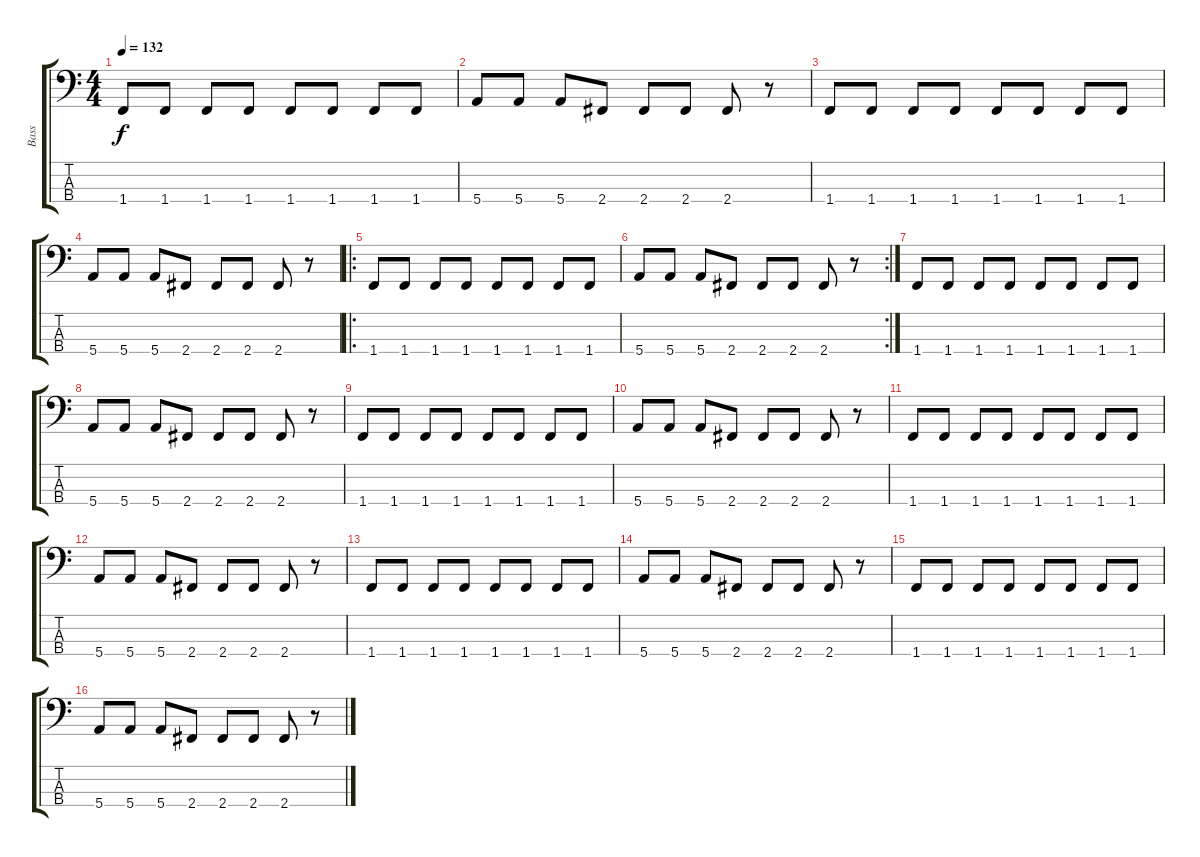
\track ("Bass" "Bass") {instrument electricbasspick}
\staff {score tabs}
\tuning (G2 D2 A1 E1) {hide}
\ts (4 4)
\tempo 132
\clef f4
\ks c
1.4.8{dy f} 1.4.8 1.4.8 1.4.8 1.4.8 1.4.8 1.4.8 1.4.8 |
5.4.8 5.4.8 5.4.8 2.4.8 2.4.8 2.4.8 2.4.8 r.8 |
1.4.8 1.4.8 1.4.8 1.4.8 1.4.8 1.4.8 1.4.8 1.4.8 |
5.4.8 5.4.8 5.4.8 2.4.8 2.4.8 2.4.8 2.4.8 r.8 |
\ro
1.4.8 1.4.8 1.4.8 1.4.8 1.4.8 1.4.8 1.4.8 1.4.8 |
\rc 2
5.4.8 5.4.8 5.4.8 2.4.8 2.4.8 2.4.8 2.4.8 r.8 |
1.4.8 1.4.8 1.4.8 1.4.8 1.4.8 1.4.8 1.4.8 1.4.8 |
5.4.8 5.4.8 5.4.8 2.4.8 2.4.8 2.4.8 2.4.8 r.8 |
1.4.8 1.4.8 1.4.8 1.4.8 1.4.8 1.4.8 1.4.8 1.4.8 |
5.4.8 5.4.8 5.4.8 2.4.8 2.4.8 2.4.8 2.4.8 r.8 |
1.4.8 1.4.8 1.4.8 1.4.8 1.4.8 1.4.8 1.4.8 1.4.8 |
5.4.8 5.4.8 5.4.8 2.4.8 2.4.8 2.4.8 2.4.8 r.8 |
1.4.8 1.4.8 1.4.8 1.4.8 1.4.8 1.4.8 1.4.8 1.4.8 |
5.4.8 5.4.8 5.4.8 2.4.8 2.4.8 2.4.8 2.4.8 r.8 |
1.4.8 1.4.8 1.4.8 1.4.8 1.4.8 1.4.8 1.4.8 1.4.8 |
5.4.8 5.4.8 5.4.8 2.4.8 2.4.8 2.4.8 2.4.8 r.8
